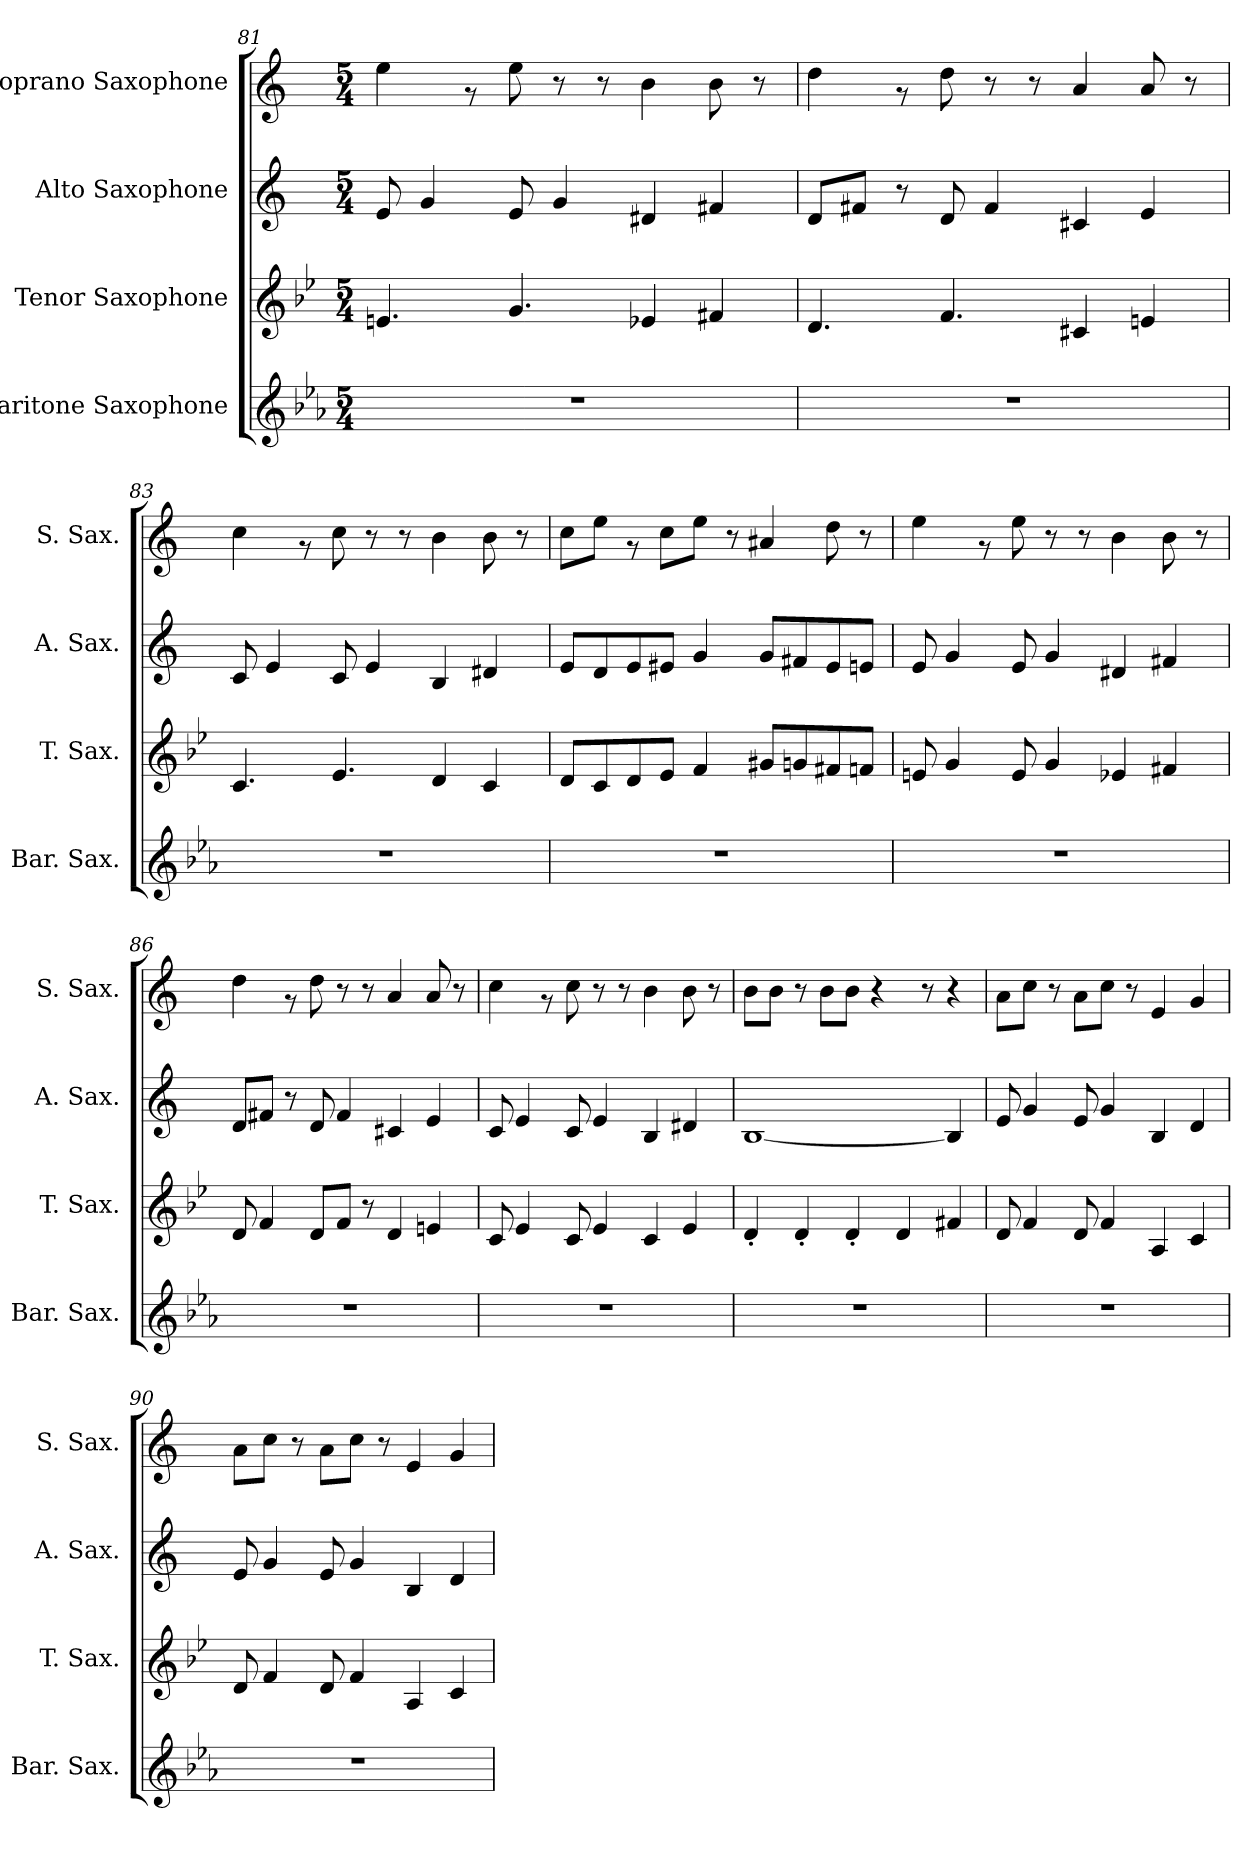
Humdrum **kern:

**kern	**kern	**kern	**kern
*part4	*part3	*part2	*part1
*staff4	*staff3	*staff2	*staff1
*I"Baritone Saxophone	*I"Tenor Saxophone	*I"Alto Saxophone	*I"Soprano Saxophone
*I'Bar. Sax.	*I'T. Sax.	*I'A. Sax.	*I'S. Sax.
*clefG2	*clefG2	*clefG2	*clefG2
*ITrd12c21	*ITrd8c14	*ITrd5c9	*ITrd1c2
*k[b-e-a-]	*k[b-e-]	*k[b-e-a-]	*k[b-e-]
*M5/4	*M5/4	*M5/4	*M5/4
=81	=81	=81	=81
4%5r	4.En/	8G/	4dd\
.	.	4B-/	.
.	.	.	8rg
.	4.G/	8G/	8dd\
.	.	4B-/	8r
.	.	.	8r
.	4E-X/	4F#X/	4a\
.	4F#X/	4An/	8a\
.	.	.	8r
=82	=82	=82	=82
4%5r	4.D/	8F/L	4cc\
.	.	8An/J	.
.	.	8r	8rg
.	4.F/	8F/	8cc\
.	.	4A/	8r
.	.	.	8r
.	4C#X/	4En/	4g/
.	4En/	4G/	8g/
.	.	.	8r
!!LO:PB:g=z
=83	=83	=83	=83
4%5r	4.C/	8E-/	4b-\
.	.	4G/	.
.	.	.	8rg
.	4.E-/	8E-/	8b-\
.	.	4G/	8r
.	.	.	8r
.	4D/	4D/	4a\
.	4C/	4F#X/	8a\
.	.	.	8r
=84	=84	=84	=84
4%5r	8D/L	8G/L	8b-\L
.	8C/	8F/	8dd\J
.	8D/	8G/	8rg
.	8E-/J	8G#X/J	8b-\L
.	4F/	4B-/	8dd\J
.	.	.	8r
.	8G#X/L	8B-/L	4g#X/
.	8Gn/	8An/	.
.	8F#X/	8G#/	8cc\
.	8Fn/J	8Gn/J	8r
=85	=85	=85	=85
4%5r	8En/	8G/	4dd\
.	4G/	4B-/	.
.	.	.	8rg
.	8E/	8G/	8dd\
.	4G/	4B-/	8r
.	.	.	8r
.	4E-X/	4F#X/	4a\
.	4F#X/	4An/	8a\
.	.	.	8r
!!LO:LB:g=z
=86	=86	=86	=86
4%5r	8D/	8F/L	4cc\
.	4F/	8An/J	.
.	.	8r	8rg
.	8D/L	8F/	8cc\
.	8F/J	4A/	8r
.	8r	.	8r
.	4D/	4En/	4g/
.	4En/	4G/	8g/
.	.	.	8r
=87	=87	=87	=87
4%5r	8C/	8E-/	4b-\
.	4E-/	4G/	.
.	.	.	8rg
.	8C/	8E-/	8b-\
.	4E-/	4G/	8r
.	.	.	8r
.	4C/	4D/	4a\
.	4E-/	4F#X/	8a\
.	.	.	8r
=88	=88	=88	=88
4%5r	4D'/	[1D	8a\L
.	.	.	8a\J
.	4D'/	.	8r
.	.	.	8a\L
.	4D'/	.	8a\J
.	.	.	4r
.	4D/	.	.
.	.	.	8r
.	4F#X/	4D/]	4r
=89	=89	=89	=89
4%5r	8D/	8G/	8g\L
.	4F/	4B-/	8b-\J
.	.	.	8r
.	8D/	8G/	8g\L
.	4F/	4B-/	8b-\J
.	.	.	8r
.	4AA/	4D/	4d/
.	4C/	4F/	4f/
!!LO:LB:g=z
=90	=90	=90	=90
4%5r	8D/	8G/	8g\L
.	4F/	4B-/	8b-\J
.	.	.	8r
.	8D/	8G/	8g\L
.	4F/	4B-/	8b-\J
.	.	.	8r
.	4AA/	4D/	4d/
.	4C/	4F/	4f/
=	=	=	=
*-	*-	*-	*-
